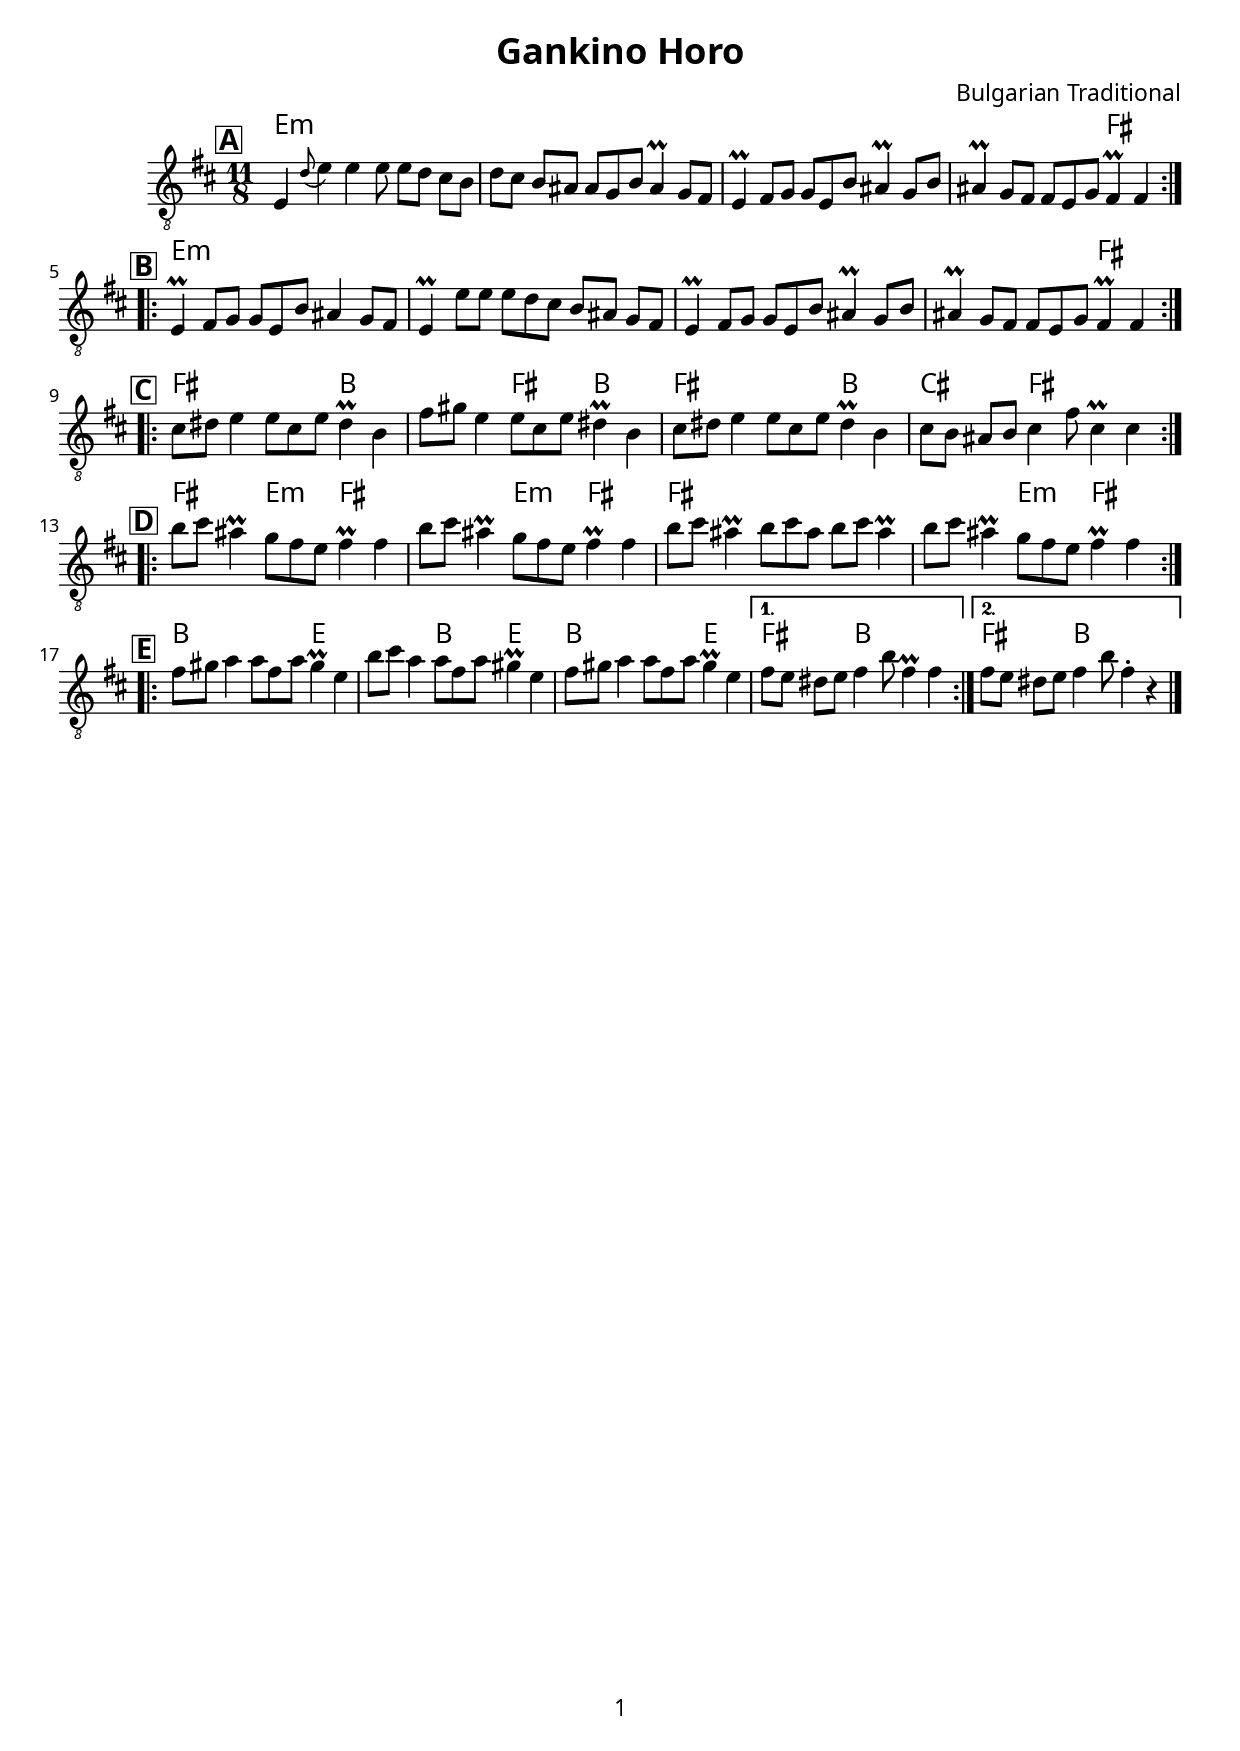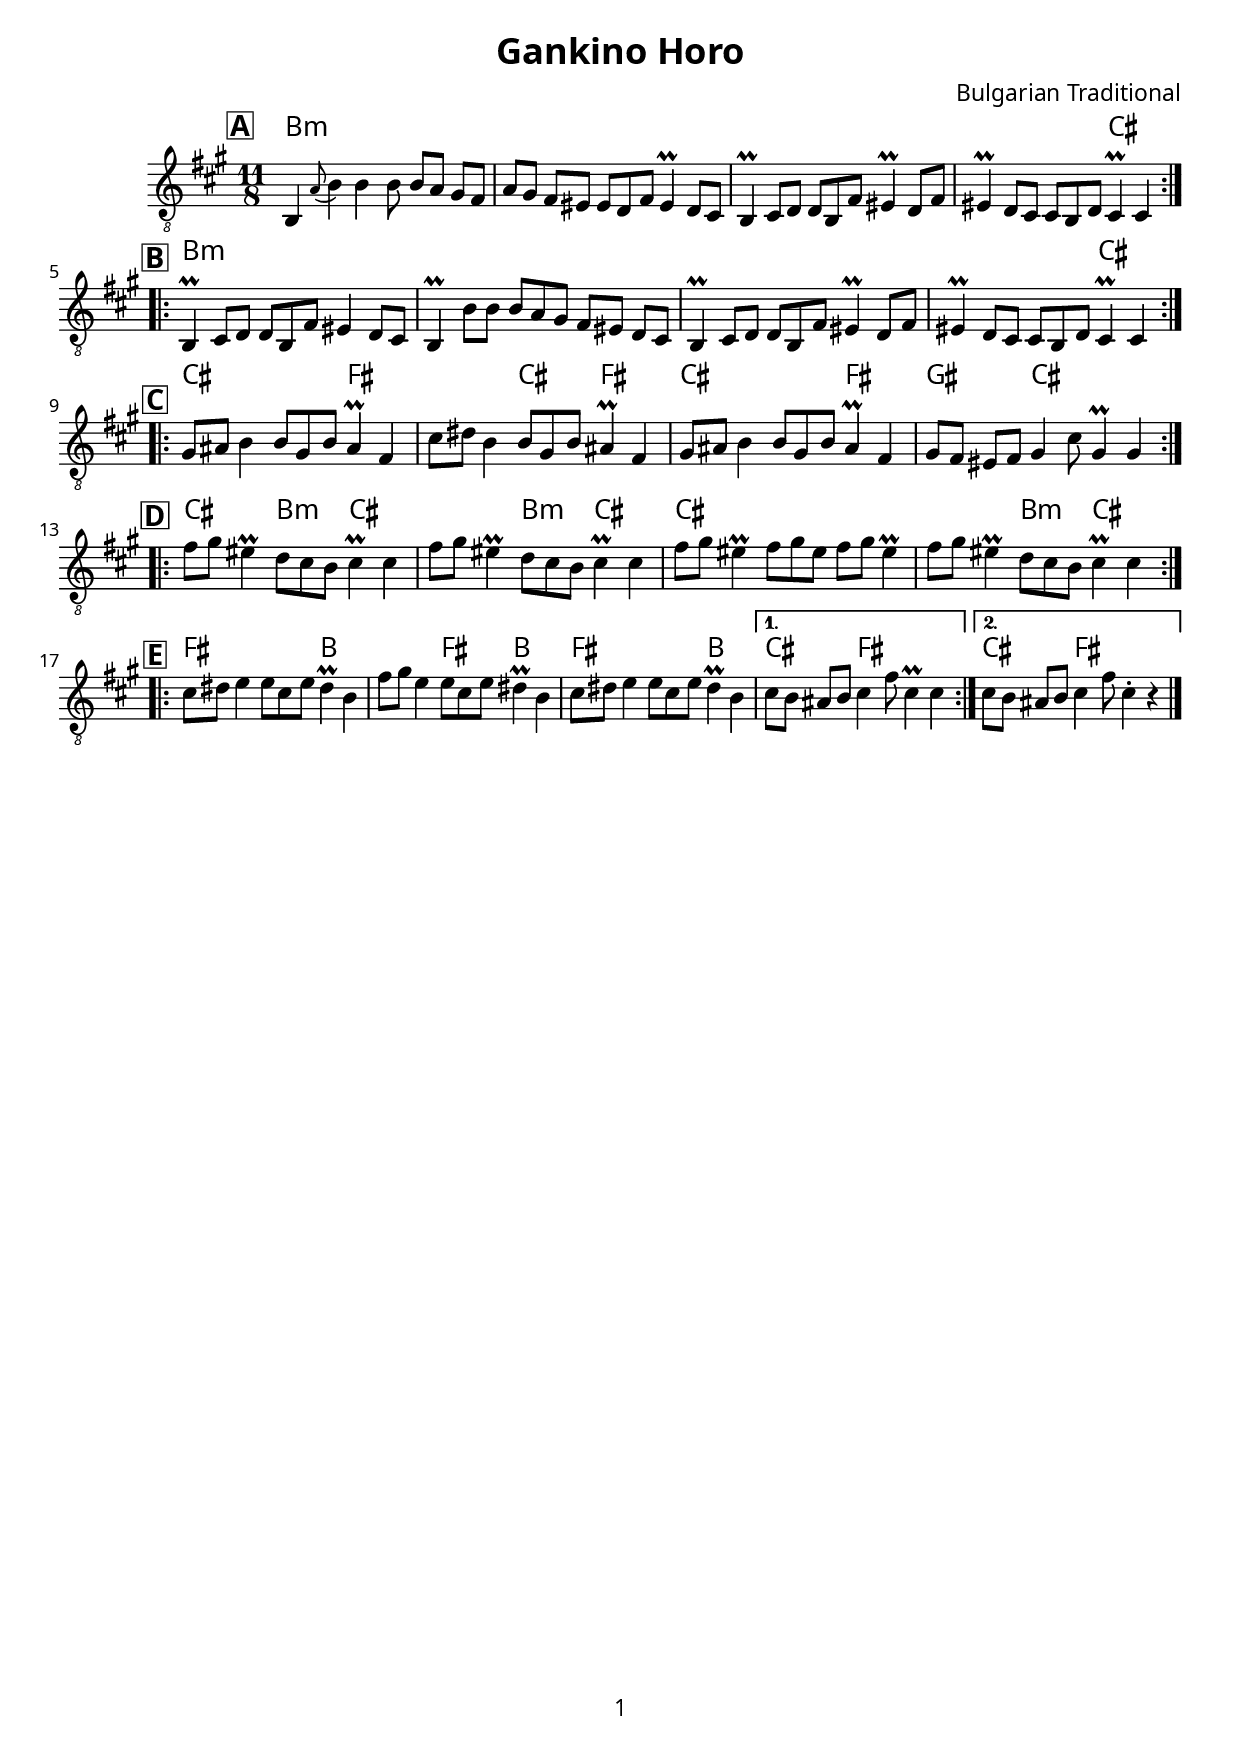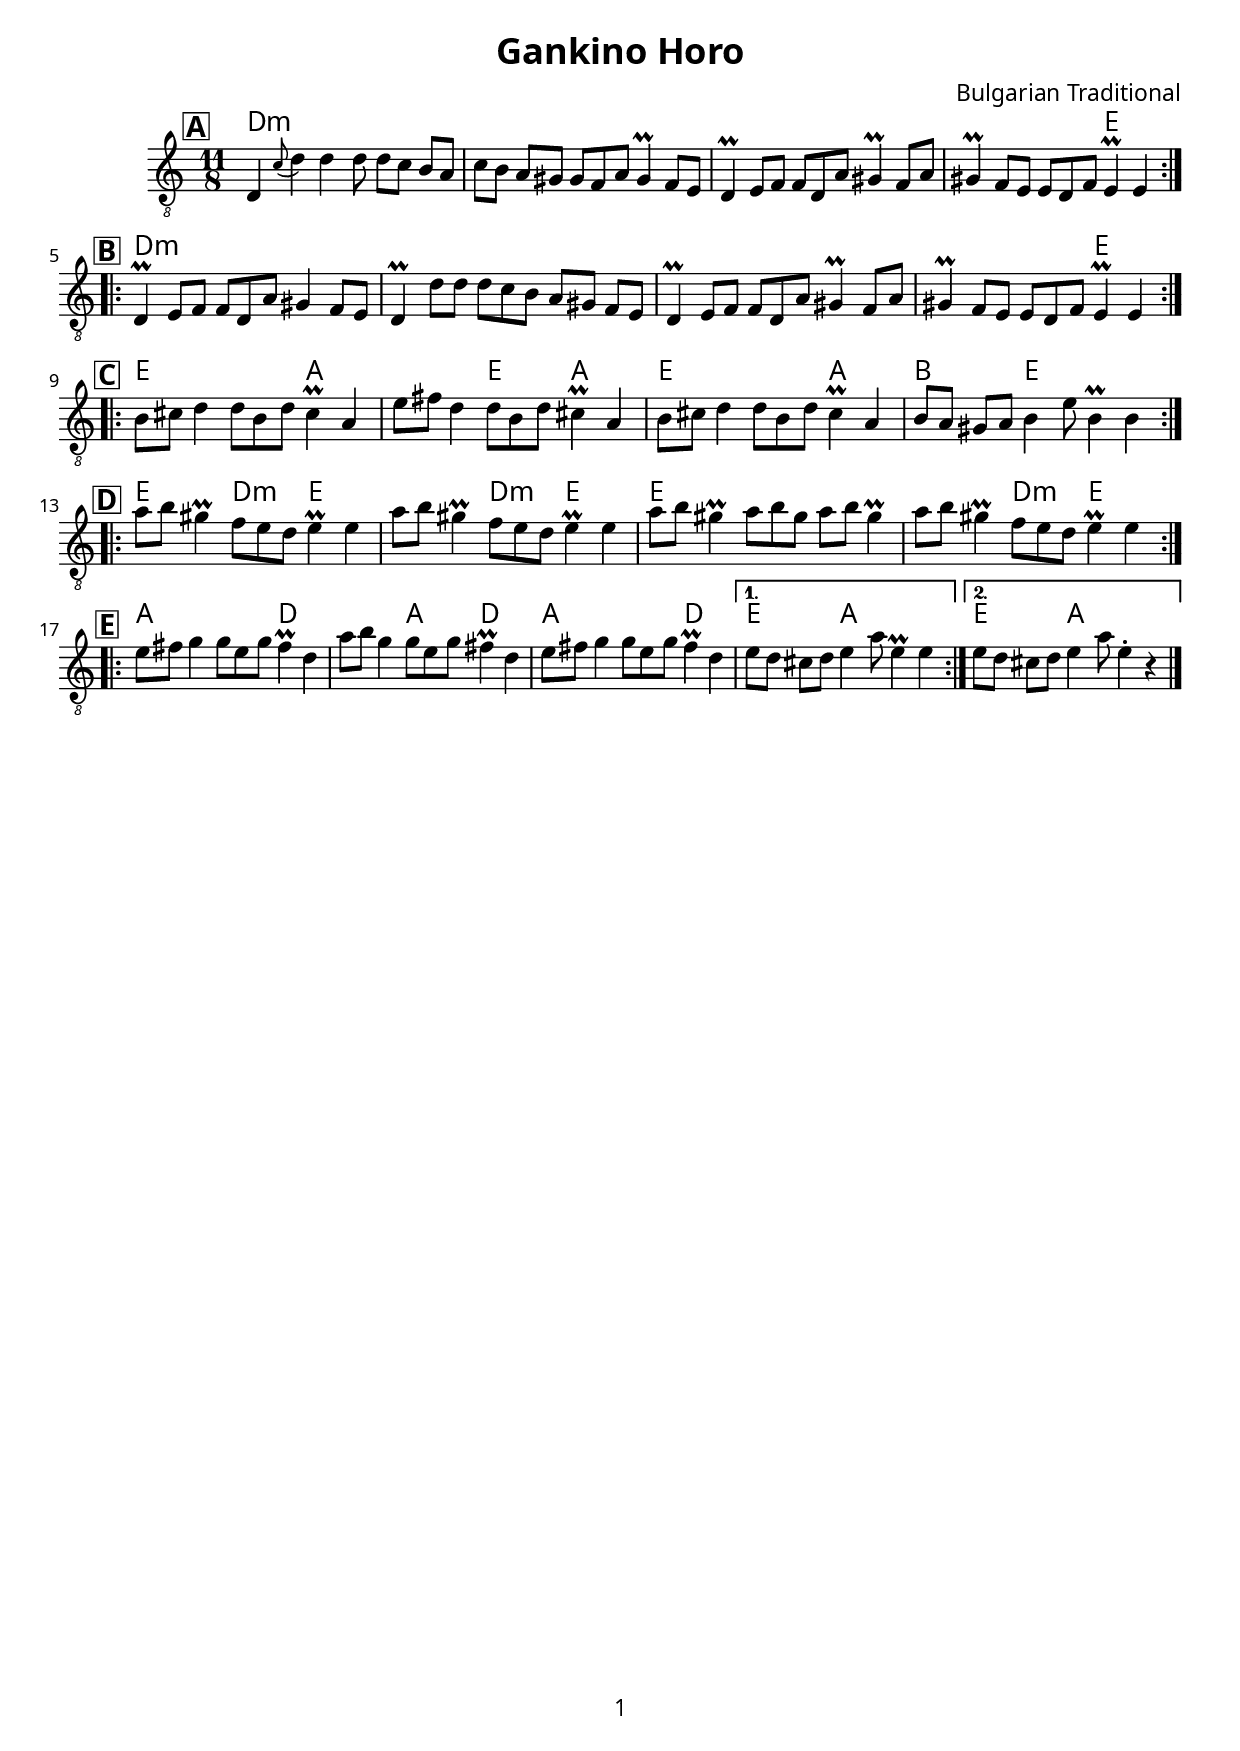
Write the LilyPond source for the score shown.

% DEFINIZIONI {{{
\version "2.18.2"

\header {
  title = "Gankino Horo"
  composer = "Bulgarian Traditional"
}

\paper{
  print-first-page-number = ##t
  oddHeaderMarkup = \markup \null
  evenHeaderMarkup = \markup \null
  oddFooterMarkup = \markup {
    \fill-line {
      \on-the-fly \print-page-number-check-first
      \fromproperty #'page:page-number-string
    }
  }
  evenFooterMarkup = \oddFooterMarkup
  #(set-global-staff-size 10)

  myStaffSize = #20
  fonts = #(make-pango-font-tree
  "FontAwesome"
  "FontAwesome"
  "FontAwesome"
  (/ myStaffSize 20))
}

global = {
  \key c \major
  \numericTimeSignature
  \time #'(2 2 3 2 2) 11/8
  \set Score.markFormatter = #format-mark-box-alphabet
}
%}}}

% PARTE A {{{
temaA = {
  \repeat volta 2 {
    d4 \appoggiatura c'8 d4 d d8 d c b a |
    c b a gis gis f a gis4\prall f8 e |\noBreak
    d4\prall e8 f f d a' gis4\prall f8 a|\noBreak
    gis4\prall f8 e e d f e4\prall e| 
  }
}

accordiA = \chordmode{
  \set chordChanges = ##t
  \repeat volta 2{
    d2:m d4.:m d2:m |
    d2:m d4.:m d2:m |
    d2:m d4.:m d2:m |
    d2:m d4.:m e2|
  }
}
% }}}

% PARTE B {{{
temaB = {
  \repeat volta 2 {
    d4\prall e8 f f d a' gis4 f8 e|
    d4\prall d'8 d d c b a gis f e |
    d4\prall e8 f f d a' gis4\prall f8 a|
    gis4\prall f8 e e d f e4\prall e| 
  }
}

accordiB = \chordmode{
  \repeat volta 2{
    d2:m d4.:m d2:m |
    d2:m d4.:m d2:m |
    d2:m d4.:m d2:m |
    d2:m d4.:m e2|
  }
}
% }}}

% PARTE C {{{
temaC = {
  \repeat volta 2 {
    b'8 cis d4 d8 b d cis4\prall a|
    e'8 fis d4 d8 b d cis4\prall a|
    b8 cis d4 d8 b d cis4\prall a|
    b8 a gis a b4 e8 b4\prall b|
  }
}

accordiC = \chordmode{
  \repeat volta 2{
    e2 e4. a2 |
    a2 e4. a2 |
    e2 e4. a2 |
    b2 e4. e2|
  }
}
% }}}

% PARTE D {{{
temaD = {
  \repeat volta 2 {
    a'8 b gis4\prall f8 e d e4\prall e|
    a8 b gis4\prall f8 e d e4\prall e|\noBreak
    a8 b gis4\prall a8 b gis a b gis4\prall|\noBreak
    a8 b gis4\prall f8 e d e4\prall e|
  }
}

accordiD = \chordmode{
  \repeat volta 2{
    e2 d4.:m e2|
    e2 d4.:m e2|
    \once \set chordChanges = ##f
    e2 e4. e2|
    e2 d4.:m e2|
  }
}
% }}}

% PARTE E {{{
temaE = {
  \repeat volta 2 {
    e8 fis g4 g8 e g fis4\prall d|\noBreak
    a'8 b g4 g8 e g fis4\prall d|\noBreak
    e8 fis g4 g8 e g fis4\prall d|\noBreak
  }
  \alternative{
    { e8 d cis d e4 a8 e4\prall e| }
    { e8 d cis d e4 a8 e4\staccato r4| }
  }
}

accordiE = \chordmode{
  \repeat volta 2{
    a2 a4. d2|
    d2 a4. d2|
    a2 a4. d2|
  }
    \alternative{
    {e2 a4. a2|}
    {e2 a4. a2|}
  }
}
% }}}

% SCORE {{{
tema = \relative c {
  \global 
  \mark \default
  \temaA
  \mark \default
  \temaB
  \mark \default
  \temaC
  \mark \default
  \temaD
  \mark \default
  \temaE
  \bar "|."
}

chordsPart ={
  \new ChordNames {
    \accordiA
    \accordiB
    \accordiC
    \accordiD
    \accordiE
  }
}

temaPart = \new Staff \with {
  instrumentName = ""
  midiInstrument = "piano"
} { \clef "treble_8" \tema }

\book{
  \bookOutputSuffix "Score"
  \score {
    <<
      \chordsPart
      \temaPart
    >>
    \layout {
    }
    \midi {
      \context {
        \Score
        tempoWholesPerMinute = #(ly:make-moment 120 4)
      }
    }
  }
}

\book{
\bookOutputSuffix "Bb"
\score {
  <<
	\transpose c d { \chordsPart }
	\transpose c d { \temaPart}
  >>
}
}

\book{
\bookOutputSuffix "Eb"
\score {
  <<
	\transpose ees c { \chordsPart }
	\transpose ees c { \temaPart}
  >>
}
}
% }}}
